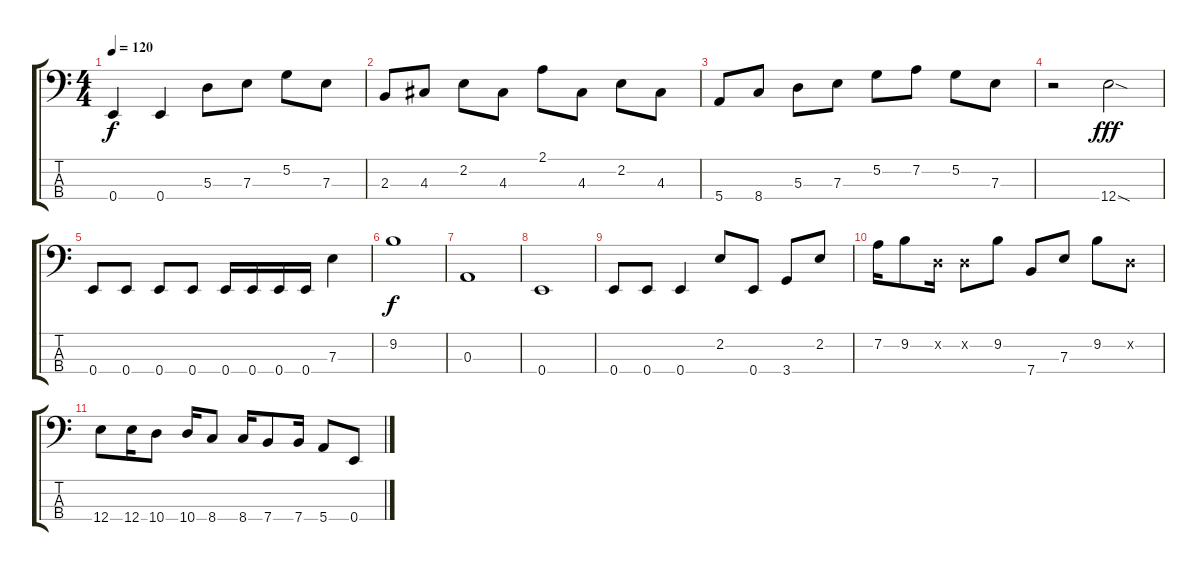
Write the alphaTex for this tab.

\track "" {instrument fretlessbass}
\staff {score tabs}
\tuning (G2 D2 A1 E1) {hide}
\ts (4 4)
\tempo 120
\clef f4
\ks c
0.4.4{dy f} 0.4.4 5.3.8 7.3.8 5.2.8 7.3.8 |
2.3.8 4.3.8 2.2.8 4.3.8 2.1.8 4.3.8 2.2.8 4.3.8 |
5.4.8 8.4.8 5.3.8 7.3.8 5.2.8 7.2.8 5.2.8 7.3.8 |
r.2 12.4{sod}.2{dy fff} |
0.4.8 0.4.8 0.4.8 0.4.8 0.4.16 0.4.16 0.4.16 0.4.16 7.3.4 |
9.2.1{dy f} |
0.3.1 |
0.4.1 |
0.4.8 0.4.8 0.4.4 2.2.8 0.4.8 3.4.8 2.2.8 |
7.2.16 9.2.8 0.2{x}.16 0.2{x}.8 9.2.8 7.4.8 7.3.8 9.2.8 0.2{x}.8 |
12.4.8 12.4.16 10.4.8 10.4.16 8.4.8 8.4.16 7.4.8 7.4.16 5.4.8 0.4.8
